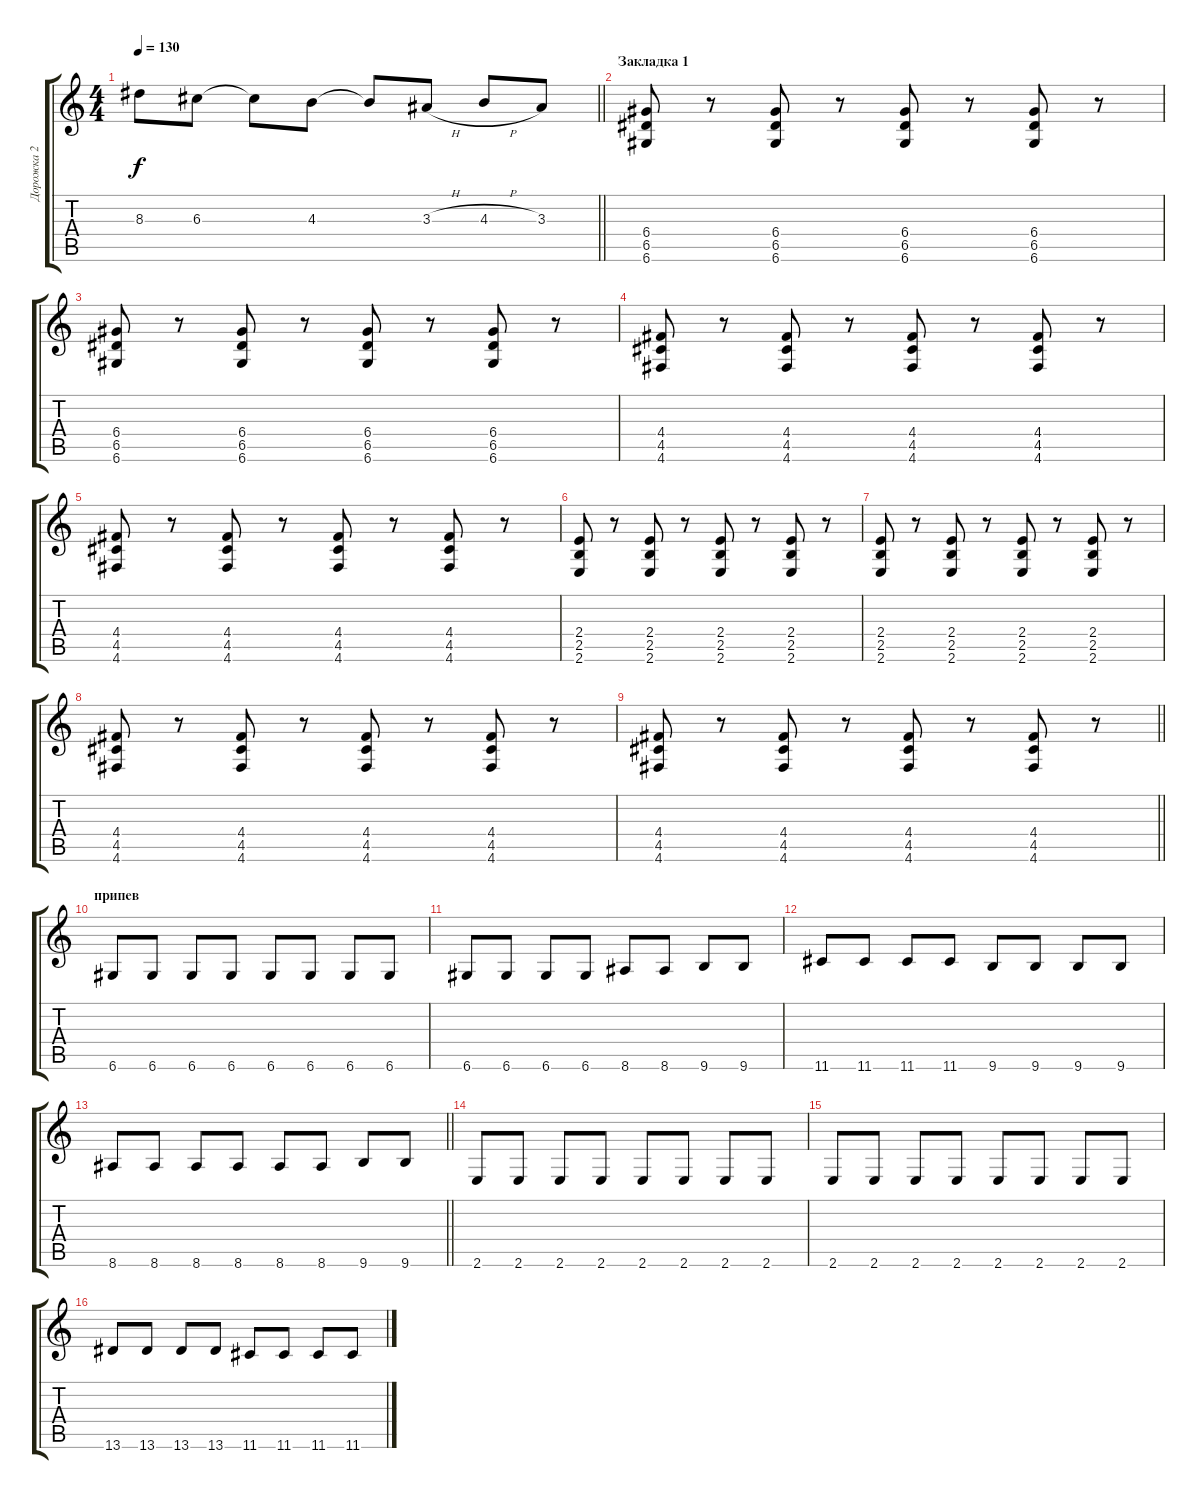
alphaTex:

\track ("Дорожка 2" "Дорожка 2") {instrument acousticguitarsteel}
\staff {score tabs}
\tuning (E4 B3 G3 D3 A2 D2) {hide}
\ts (4 4)
\tempo 130
\clef g2
\barLineRight lightlight
\ks c
8.3.8{dy f} 6.3.8 6.3{t}.8 4.3.8 4.3{t}.8 3.3{h}.8 4.3{h}.8 3.3.8 |
\section ("" "Закладка 1")
(6.4 6.5 6.6).8 r.8 (6.4 6.5 6.6).8 r.8 (6.4 6.5 6.6).8 r.8 (6.4 6.5 6.6).8 r.8 |
(6.4 6.5 6.6).8 r.8 (6.4 6.5 6.6).8 r.8 (6.4 6.5 6.6).8 r.8 (6.4 6.5 6.6).8 r.8 |
(4.4 4.5 4.6).8 r.8 (4.4 4.5 4.6).8 r.8 (4.4 4.5 4.6).8 r.8 (4.4 4.5 4.6).8 r.8 |
(4.4 4.5 4.6).8 r.8 (4.4 4.5 4.6).8 r.8 (4.4 4.5 4.6).8 r.8 (4.4 4.5 4.6).8 r.8 |
(2.4 2.5 2.6).8 r.8 (2.4 2.5 2.6).8 r.8 (2.4 2.5 2.6).8 r.8 (2.4 2.5 2.6).8 r.8 |
(2.4 2.5 2.6).8 r.8 (2.4 2.5 2.6).8 r.8 (2.4 2.5 2.6).8 r.8 (2.4 2.5 2.6).8 r.8 |
(4.4 4.5 4.6).8 r.8 (4.4 4.5 4.6).8 r.8 (4.4 4.5 4.6).8 r.8 (4.4 4.5 4.6).8 r.8 |
\barLineRight lightlight
(4.4 4.5 4.6).8 r.8 (4.4 4.5 4.6).8 r.8 (4.4 4.5 4.6).8 r.8 (4.4 4.5 4.6).8 r.8 |
\section ("" "припев")
6.6.8 6.6.8 6.6.8 6.6.8 6.6.8 6.6.8 6.6.8 6.6.8 |
6.6.8 6.6.8 6.6.8 6.6.8 8.6.8 8.6.8 9.6.8 9.6.8 |
11.6.8 11.6.8 11.6.8 11.6.8 9.6.8 9.6.8 9.6.8 9.6.8 |
\barLineRight lightlight
8.6.8 8.6.8 8.6.8 8.6.8 8.6.8 8.6.8 9.6.8 9.6.8 |
2.6.8 2.6.8 2.6.8 2.6.8 2.6.8 2.6.8 2.6.8 2.6.8 |
2.6.8 2.6.8 2.6.8 2.6.8 2.6.8 2.6.8 2.6.8 2.6.8 |
13.6.8 13.6.8 13.6.8 13.6.8 11.6.8 11.6.8 11.6.8 11.6.8
